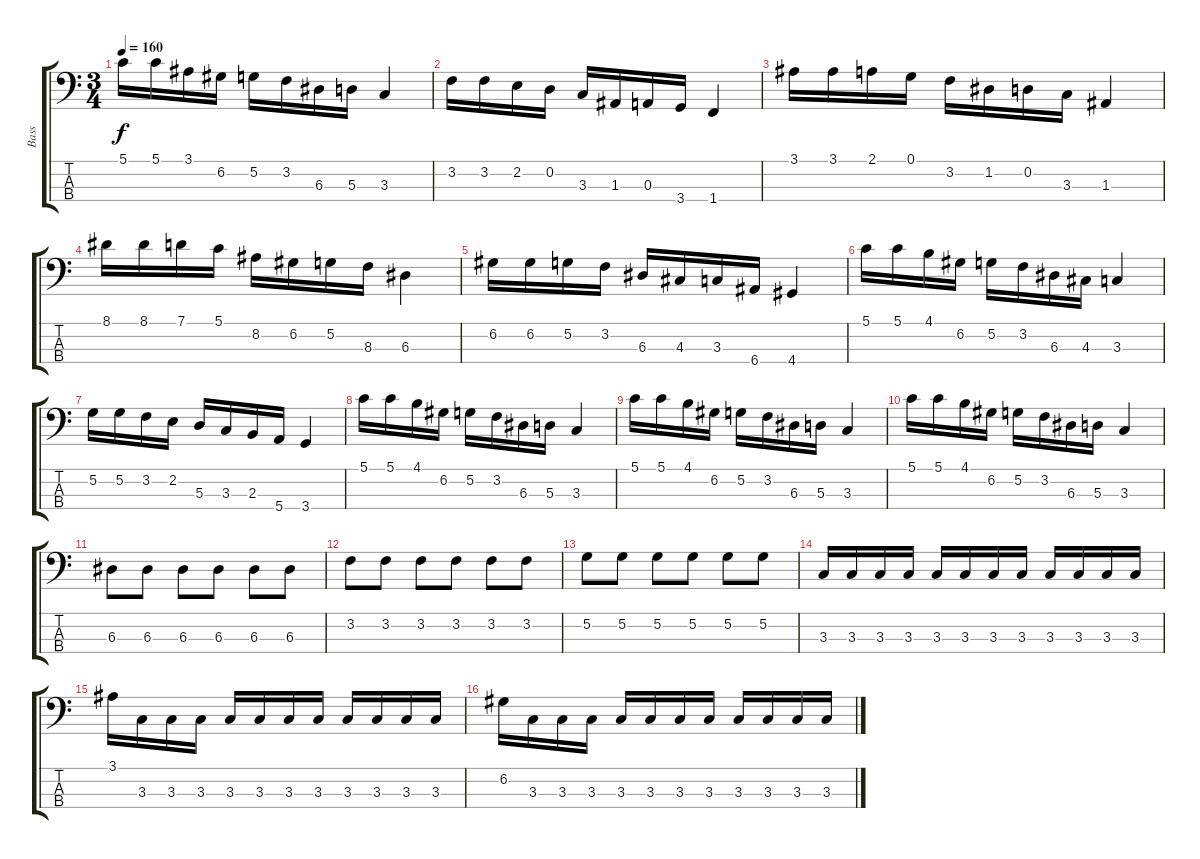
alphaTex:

\track ("Bass" "Bass") {instrument electricbasspick}
\staff {score tabs}
\tuning (G2 D2 A1 E1) {hide}
\ts (3 4)
\tempo 160
\clef f4
\ks c
5.1.16{dy f} 5.1.16 3.1.16 6.2.16 5.2.16 3.2.16 6.3.16 5.3.16 3.3.4 |
3.2.16 3.2.16 2.2.16 0.2.16 3.3.16 1.3.16 0.3.16 3.4.16 1.4.4 |
3.1.16 3.1.16 2.1.16 0.1.16 3.2.16 1.2.16 0.2.16 3.3.16 1.3.4 |
8.1.16 8.1.16 7.1.16 5.1.16 8.2.16 6.2.16 5.2.16 8.3.16 6.3.4 |
6.2.16 6.2.16 5.2.16 3.2.16 6.3.16 4.3.16 3.3.16 6.4.16 4.4.4 |
5.1.16 5.1.16 4.1.16 6.2.16 5.2.16 3.2.16 6.3.16 4.3.16 3.3.4 |
5.2.16 5.2.16 3.2.16 2.2.16 5.3.16 3.3.16 2.3.16 5.4.16 3.4.4 |
5.1.16 5.1.16 4.1.16 6.2.16 5.2.16 3.2.16 6.3.16 5.3.16 3.3.4 |
5.1.16 5.1.16 4.1.16 6.2.16 5.2.16 3.2.16 6.3.16 5.3.16 3.3.4 |
5.1.16 5.1.16 4.1.16 6.2.16 5.2.16 3.2.16 6.3.16 5.3.16 3.3.4 |
6.3.8 6.3.8 6.3.8 6.3.8 6.3.8 6.3.8 |
3.2.8 3.2.8 3.2.8 3.2.8 3.2.8 3.2.8 |
5.2.8 5.2.8 5.2.8 5.2.8 5.2.8 5.2.8 |
3.3.16 3.3.16 3.3.16 3.3.16 3.3.16 3.3.16 3.3.16 3.3.16 3.3.16 3.3.16 3.3.16 3.3.16 |
3.1.16 3.3.16 3.3.16 3.3.16 3.3.16 3.3.16 3.3.16 3.3.16 3.3.16 3.3.16 3.3.16 3.3.16 |
6.2.16 3.3.16 3.3.16 3.3.16 3.3.16 3.3.16 3.3.16 3.3.16 3.3.16 3.3.16 3.3.16 3.3.16
